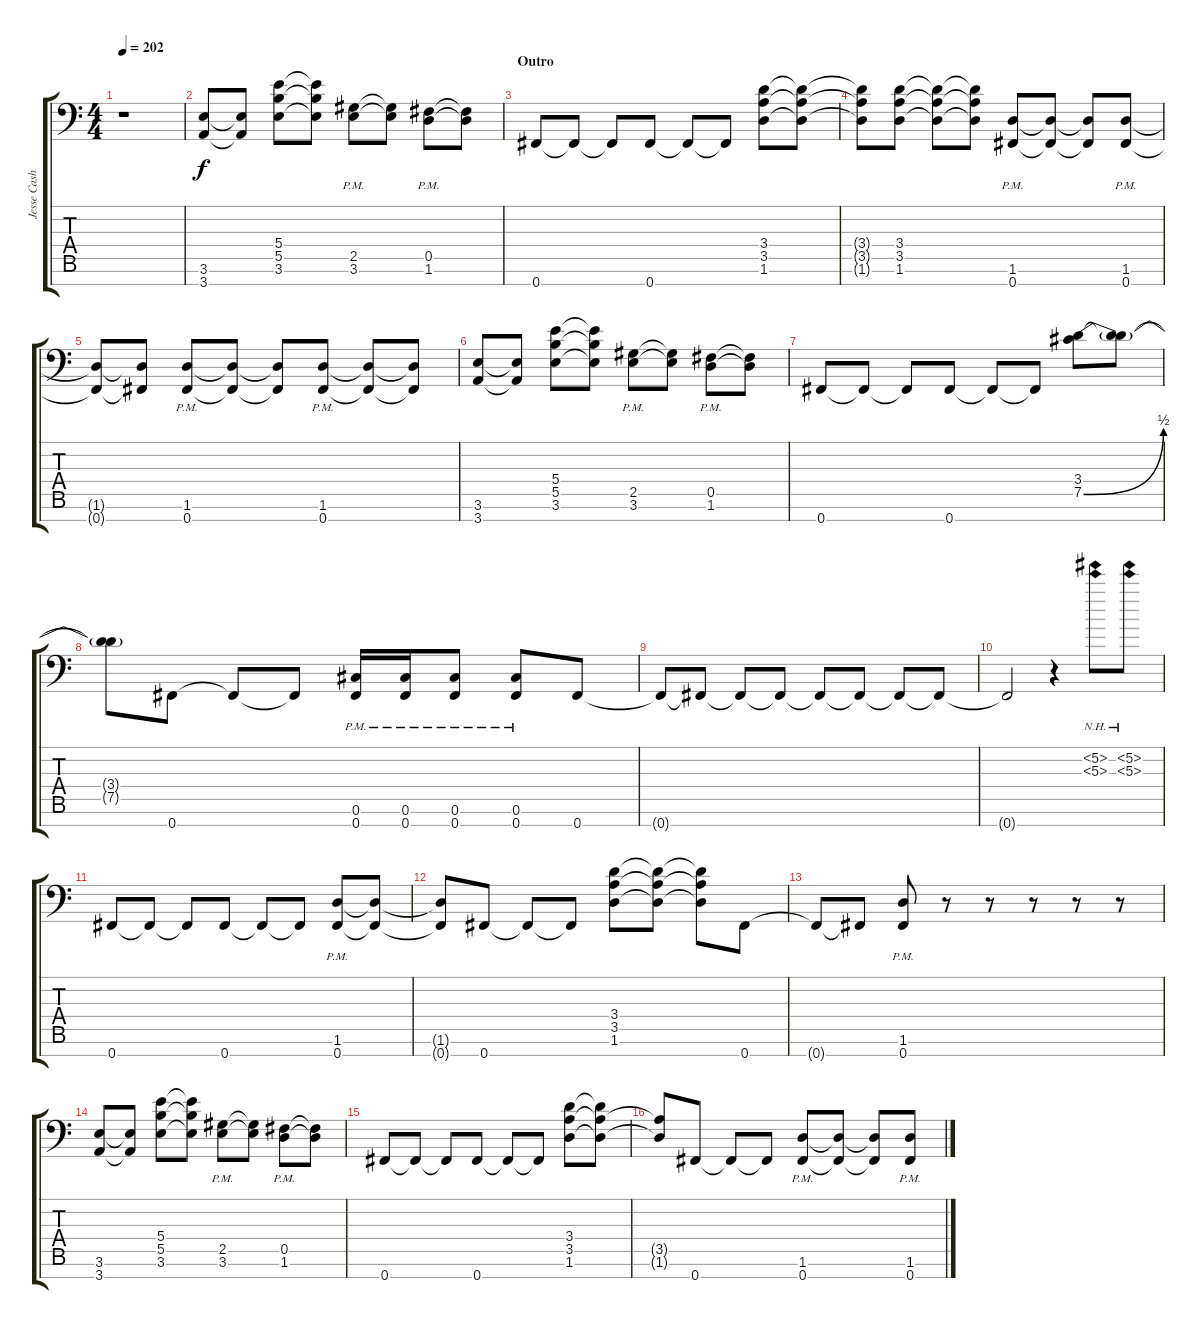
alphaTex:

\track ("Jesse Cash" "Jesse Cash") {instrument distortionguitar}
\staff {score tabs}
\tuning (Db4 Ab3 E3 B2 Gb2 Db2 Gb1) {hide}
\ts (4 4)
\tempo 202
\clef f4
\ks c
r.1{dy f} |
(3.6 3.7).8 (3.6{t} 3.7{t}).8 (5.4 5.5 3.6).8 (5.4{t} 5.5{t} 3.6{t}).8 (2.5{pm} 3.6{pm}).8 (2.5{t} 3.6{t}).8 (0.5{pm} 1.6{pm}).8 (0.5{t} 1.6{t}).8 |
\section ("" "Outro")
0.7.8 0.7{t}.8 0.7{t}.8 0.7.8 0.7{t}.8 0.7{t}.8 (3.4 3.5 1.6).8 (3.4{t} 3.5{t} 1.6{t}).8 |
(3.4{t} 3.5{t} 1.6{t}).8 (3.4 3.5 1.6).8 (3.4{t} 3.5{t} 1.6{t}).8 (3.4{t} 3.5{t} 1.6{t}).8 (1.6{pm} 0.7{pm}).8 (1.6{t} 0.7{t}).8 (1.6{t} 0.7{t}).8 (1.6{pm} 0.7{pm}).8 |
(1.6{t} 0.7{t}).8 (1.6{t} 0.7{t}).8 (1.6{pm} 0.7{pm}).8 (1.6{t} 0.7{t}).8 (1.6{t} 0.7{t}).8 (1.6{pm} 0.7{pm}).8 (1.6{t} 0.7{t}).8 (1.6{t} 0.7{t}).8 |
(3.6 3.7).8 (3.6{t} 3.7{t}).8 (5.4 5.5 3.6).8 (5.4{t} 5.5{t} 3.6{t}).8 (2.5{pm} 3.6{pm}).8 (2.5{t} 3.6{t}).8 (0.5{pm} 1.6{pm}).8 (0.5{t} 1.6{t}).8 |
0.7.8 0.7{t}.8 0.7{t}.8 0.7.8 0.7{t}.8 0.7{t}.8 (3.4 7.5{be (bend 0 0 60 2)}).8 (3.4{t} 7.5{t}).8 |
(3.4{t} 7.5{t}).8 0.7.8 0.7{t}.8 0.7{t}.8 (0.6{pm} 0.7{pm}).16 (0.6{pm} 0.7{pm}).16 (0.6{pm} 0.7{pm}).8 (0.6{pm} 0.7{pm}).8 0.7.8 |
0.7{t}.8 0.7{t}.8 0.7{t}.8 0.7{t}.8 0.7{t}.8 0.7{t}.8 0.7{t}.8 0.7{t}.8 |
0.7{t}.2 r.4 (5.2{nh} 5.3{nh}).8 (5.2{nh} 5.3{nh}).8 |
0.7.8 0.7{t}.8 0.7{t}.8 0.7.8 0.7{t}.8 0.7{t}.8 (1.6{pm} 0.7{pm}).8 (1.6{t} 0.7{t}).8 |
(1.6{t} 0.7{t}).8 0.7.8 0.7{t}.8 0.7{t}.8 (3.4 3.5 1.6).8 (3.4{t} 3.5{t} 1.6{t}).8 (3.4{t} 3.5{t} 1.6{t}).8 0.7.8 |
0.7{t}.8 0.7{t}.8 (1.6{pm} 0.7{pm}).8 r.8 r.8 r.8 r.8 r.8 |
(3.6 3.7).8 (3.6{t} 3.7{t}).8 (5.4 5.5 3.6).8 (5.4{t} 5.5{t} 3.6{t}).8 (2.5{pm} 3.6{pm}).8 (2.5{t} 3.6{t}).8 (0.5{pm} 1.6{pm}).8 (0.5{t} 1.6{t}).8 |
0.7.8 0.7{t}.8 0.7{t}.8 0.7.8 0.7{t}.8 0.7{t}.8 (3.4 3.5 1.6).8 (3.4{t} 3.5{t} 1.6{t}).8 |
(3.5{t} 1.6{t}).8 0.7.8 0.7{t}.8 0.7{t}.8 (1.6{pm} 0.7{pm}).8 (1.6{t} 0.7{t}).8 (1.6{t} 0.7{t}).8 (1.6{pm} 0.7{pm}).8
